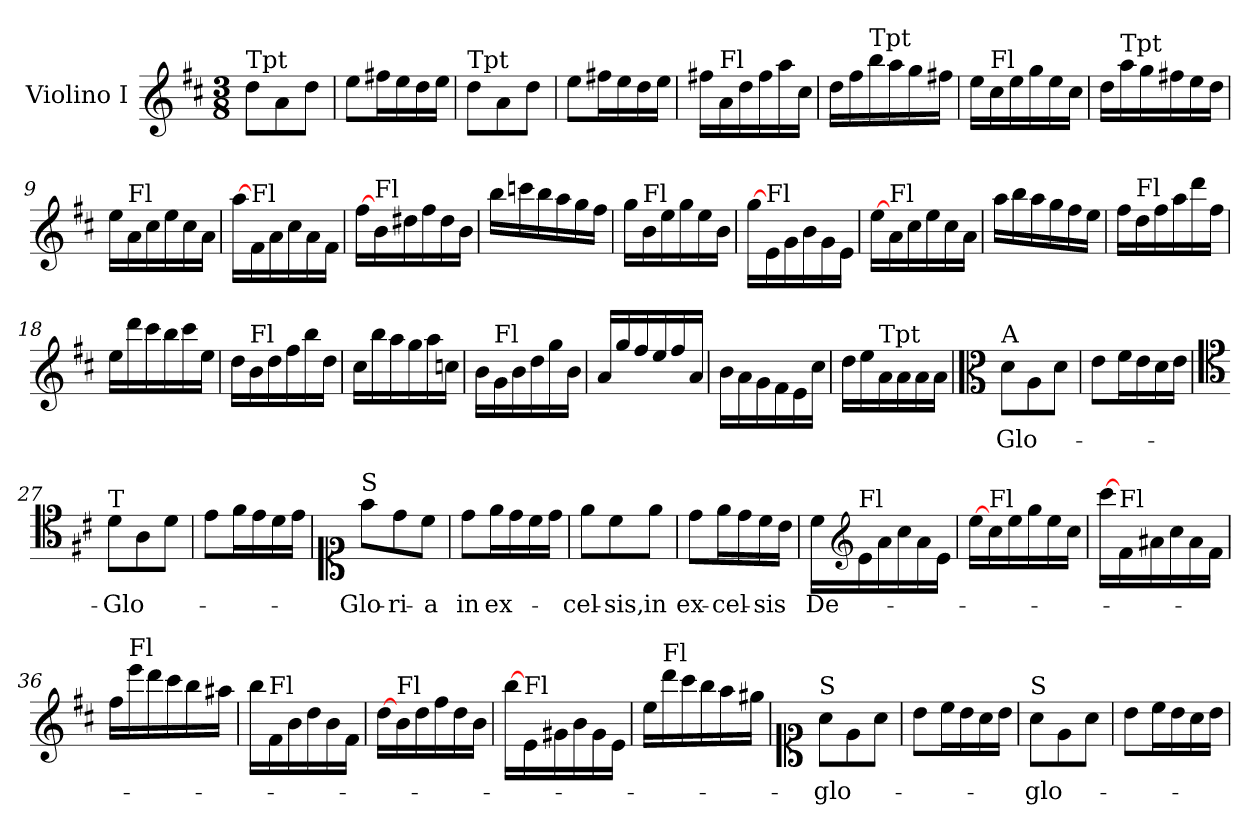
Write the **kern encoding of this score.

**kern	**text
*part1	*part1
*staff1	*staff1
*I"Violino I	*
*I'Vln. I	*
*clefG2	*
*k[f#c#]	*
*M3/8	*
=1	=1
!LO:TX:a:t=Tpt	!
8dd\L	.
8a\	.
8dd\J	.
=2	=2
8ee\L	.
16ff#X\L	.
16ee\	.
16dd\	.
16ee\JJ	.
=3	=3
!LO:TX:a:t=Tpt	!
8dd\L	.
8a\	.
8dd\J	.
=4	=4
8ee\L	.
16ff#X\L	.
16ee\	.
16dd\	.
16ee\JJ	.
=5	=5
16ff#X\LL	.
!LO:TX:a:t=Fl	!
16a\	.
16dd\	.
16ff#\	.
16aa\	.
16cc#\JJ	.
=6	=6
16dd\LL	.
16ff#\	.
!LO:TX:a:t=Tpt	!
16bb\	.
16aa\	.
16gg\	.
16ff#X\JJ	.
=7	=7
16ee\LL	.
!LO:TX:a:t=Fl	!
16cc#\	.
16ee\	.
16gg\	.
16ee\	.
16cc#\JJ	.
=8	=8
16dd\LL	.
!LO:TX:a:t=Tpt	!
16aa\	.
16gg\	.
16ff#X\	.
16ee\	.
16dd\JJ	.
=9	=9
16ee\LL	.
!LO:TX:a:t=Fl	!
16a\	.
16cc#\	.
16ee\	.
16cc#\	.
16a\JJ	.
=10	=10
[16aa\LL	.
!LO:TX:a:t=Fl	!
16f#\	.
16a\	.
16cc#\	.
16a\	.
16f#\JJ	.
=11	=11
[16ff#\LL	.
!LO:TX:a:t=Fl	!
16b\	.
16dd#X\	.
16ff#\	.
16dd#\	.
16b\JJ	.
=12	=12
16bb\LL	.
16cccn\	.
16bb\	.
16aa\	.
16gg\	.
16ff#\JJ	.
=13	=13
16gg\LL	.
!LO:TX:a:t=Fl	!
16b\	.
16ee\	.
16gg\	.
16ee\	.
16b\JJ	.
=14	=14
[16gg\LL	.
!LO:TX:a:t=Fl	!
16e\	.
16g\	.
16b\	.
16g\	.
16e\JJ	.
=15	=15
[16ee\LL	.
!LO:TX:a:t=Fl	!
16a\	.
16cc#\	.
16ee\	.
16cc#\	.
16a\JJ	.
=16	=16
16aa\LL	.
16bb\	.
16aa\	.
16gg\	.
16ff#\	.
16ee\JJ	.
=17	=17
16ff#\LL	.
!LO:TX:a:t=Fl	!
16dd\	.
16ff#\	.
16aa\	.
16ddd\	.
16ff#\JJ	.
=18	=18
16ee\LL	.
16ddd\	.
16ccc#\	.
16bb\	.
16ccc#\	.
16ee\JJ	.
=19	=19
16dd\LL	.
!LO:TX:a:t=Fl	!
16b\	.
16dd\	.
16ff#\	.
16bb\	.
16dd\JJ	.
=20	=20
16cc#\LL	.
16bb\	.
16aa\	.
16gg\	.
16aa\	.
16ccn\JJ	.
=21	=21
16b\LL	.
!LO:TX:a:t=Fl	!
16g\	.
16b\	.
16dd\	.
16gg\	.
16b\JJ	.
=22	=22
16a/LL	.
16gg/	.
16ff#/	.
16ee/	.
16ff#/	.
16a/JJ	.
=23	=23
16b\LL	.
16a\	.
16g\	.
16f#\	.
16e\	.
16cc#\JJ	.
=24	=24
16dd\LL	.
16ee\	.
!LO:TX:a:t=Tpt	!
16a\	.
16a\	.
16a\	.
16a\JJ	.
=25	=25
*clefC3	*
!LO:TX:a:t=A	!
8d\L	Glo-
8A\	.
8d\J	.
=26	=26
8e\L	.
16f#\L	.
16e\	.
16d\	.
16e\JJ	.
=27	=27
*clefC4	*
!LO:TX:a:t=T	!
8d\L	Glo-
8A\	.
8d\J	.
=28	=28
8e\L	.
16f#\L	.
16e\	.
16d\	.
16e\JJ	.
=29	=29
*clefC1	*
!LO:TX:a:t=S	!
8ff#\L	Glo-
8dd\	-ri-
8cc#\J	-a
=30	=30
8dd\L	in
16ee\L	ex-
16dd\	.
16cc#\	.
16dd\JJ	.
=31	=31
8ee\L	-cel-
8cc#\	-sis,
8ee\J	in
=32	=32
8dd\L	ex-
16ee\L	-cel-
16dd\	.
16cc#\	-sis
16b\JJ	.
=33	=33
16cc#\LL	De-
*clefG2	*
!LO:TX:a:t=Fl	!
16e\	.
16a\	.
16cc#\	.
16a\	.
16e\JJ	.
=34	=34
[16ee\LL	.
!LO:TX:a:t=Fl	!
16cc#\	.
16ee\	.
16gg\	.
16ee\	.
16cc#\JJ	.
=35	=35
[16ccc#\LL	.
!LO:TX:a:t=Fl	!
16f#\	.
16a#X\	.
16cc#\	.
16a#\	.
16f#\JJ	.
=36	=36
16ff#\LL	.
!LO:TX:a:t=Fl	!
16eee\	.
16ddd\	.
16ccc#\	.
16bb\	.
16aa#X\JJ	.
=37	=37
16bb\LL	.
!LO:TX:a:t=Fl	!
16f#\	.
16b\	.
16dd\	.
16b\	.
16f#\JJ	.
=38	=38
[16dd\LL	.
!LO:TX:a:t=Fl	!
16b\	.
16dd\	.
16ff#\	.
16dd\	.
16b\JJ	.
=39	=39
[16bb\LL	.
!LO:TX:a:t=Fl	!
16e\	.
16g#X\	.
16b\	.
16g#\	.
16e\JJ	.
=40	=40
16ee\LL	.
!LO:TX:a:t=Fl	!
16ddd\	.
16ccc#\	.
16bb\	.
16aa\	.
16gg#X\JJ	.
=41	=41
*clefC1	*
!LO:TX:a:t=S	!
8a\L	glo-
8e\	.
8a\J	.
=42	=42
8b\L	.
16cc#\L	.
16b\	.
16a\	.
16b\JJ	.
=43	=43
!LO:TX:a:t=S	!
8a\L	glo-
8e\	.
8a\J	.
=44	=44
8b\L	.
16cc#\L	.
16b\	.
16a\	.
16b\JJ	.
=	=
*-	*-
